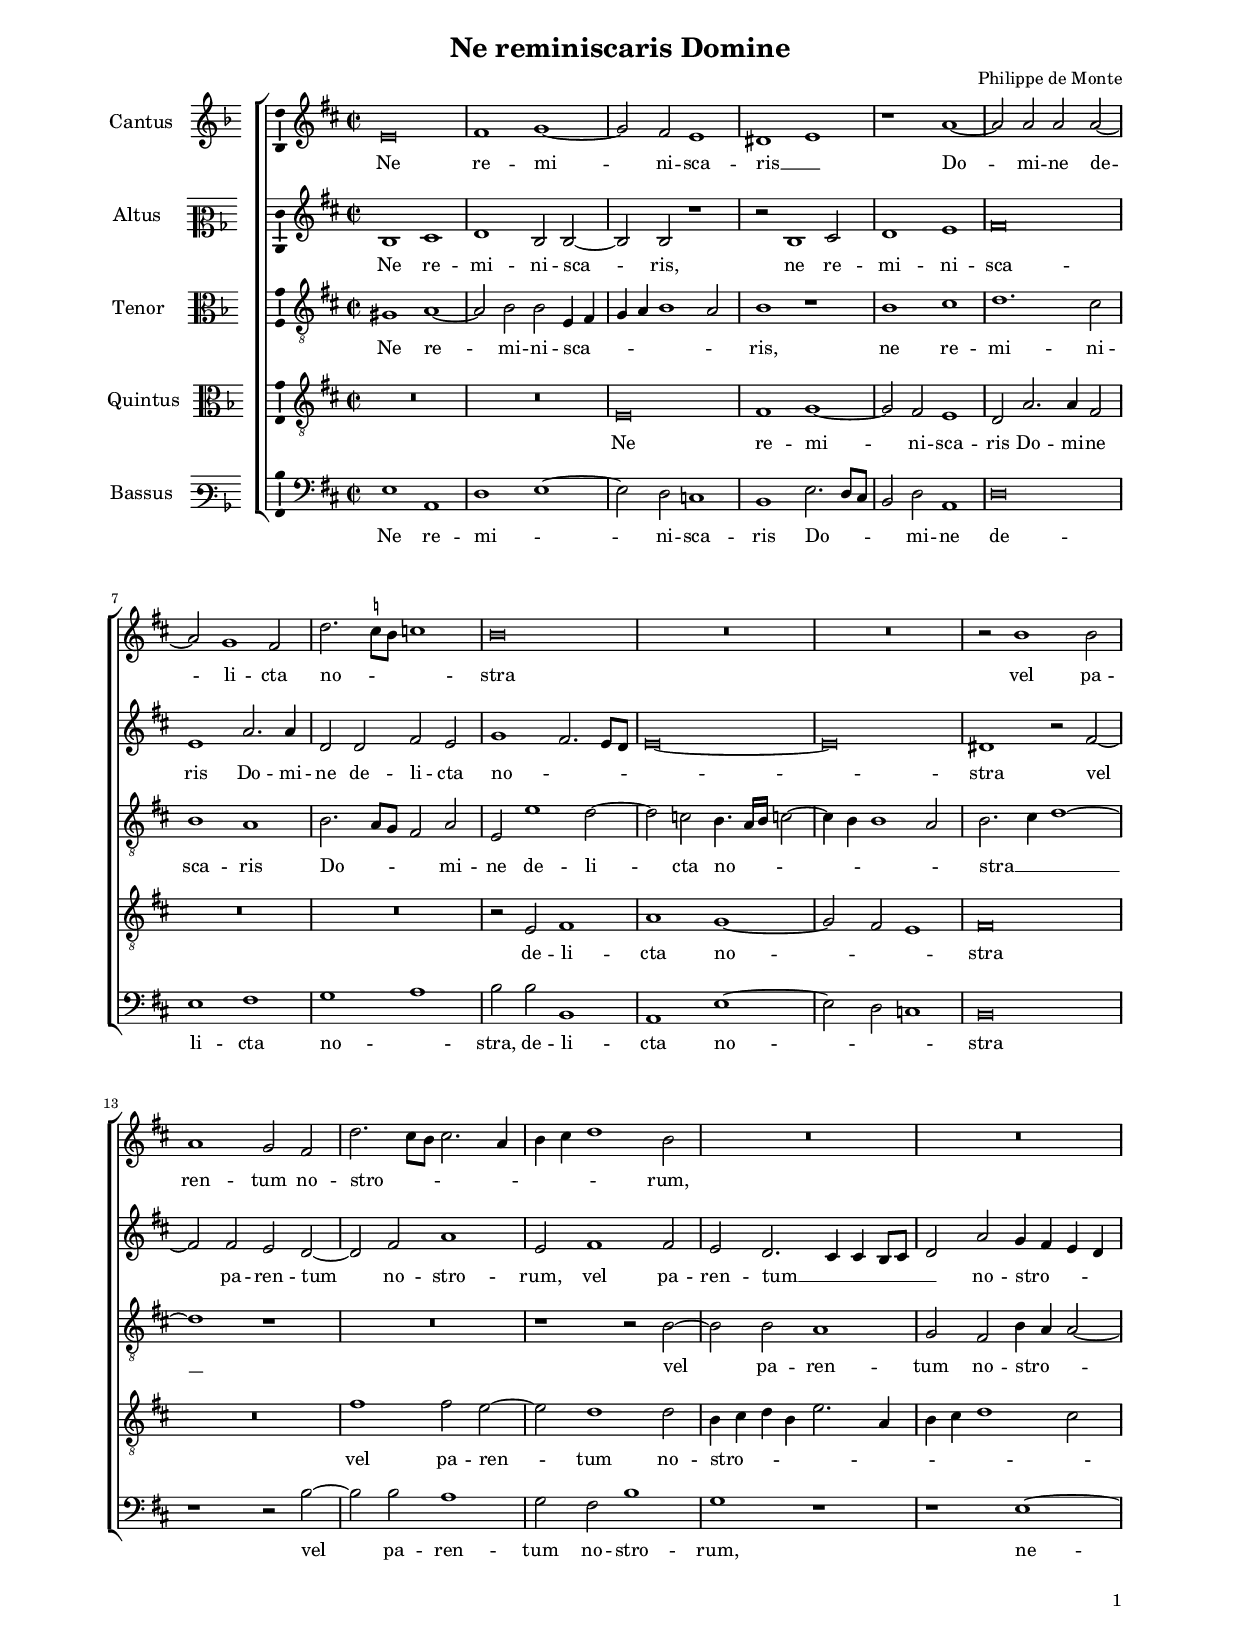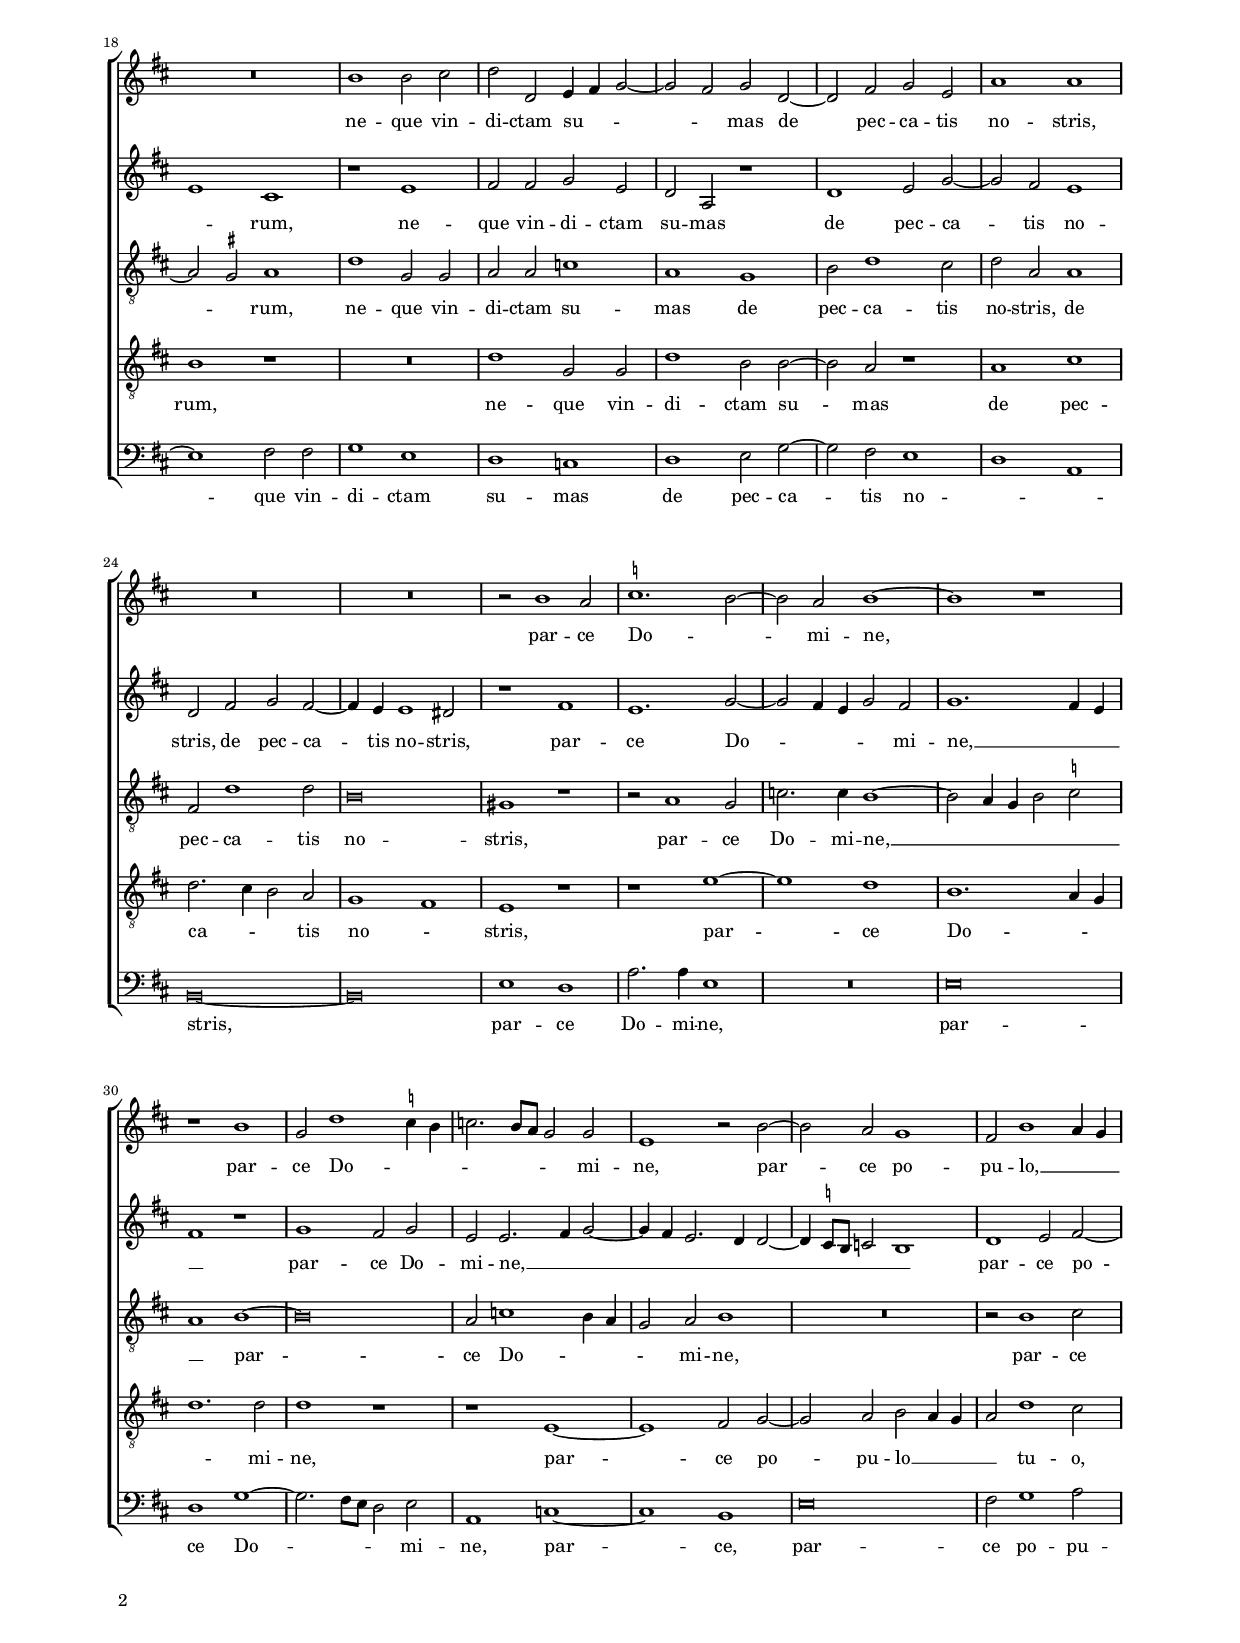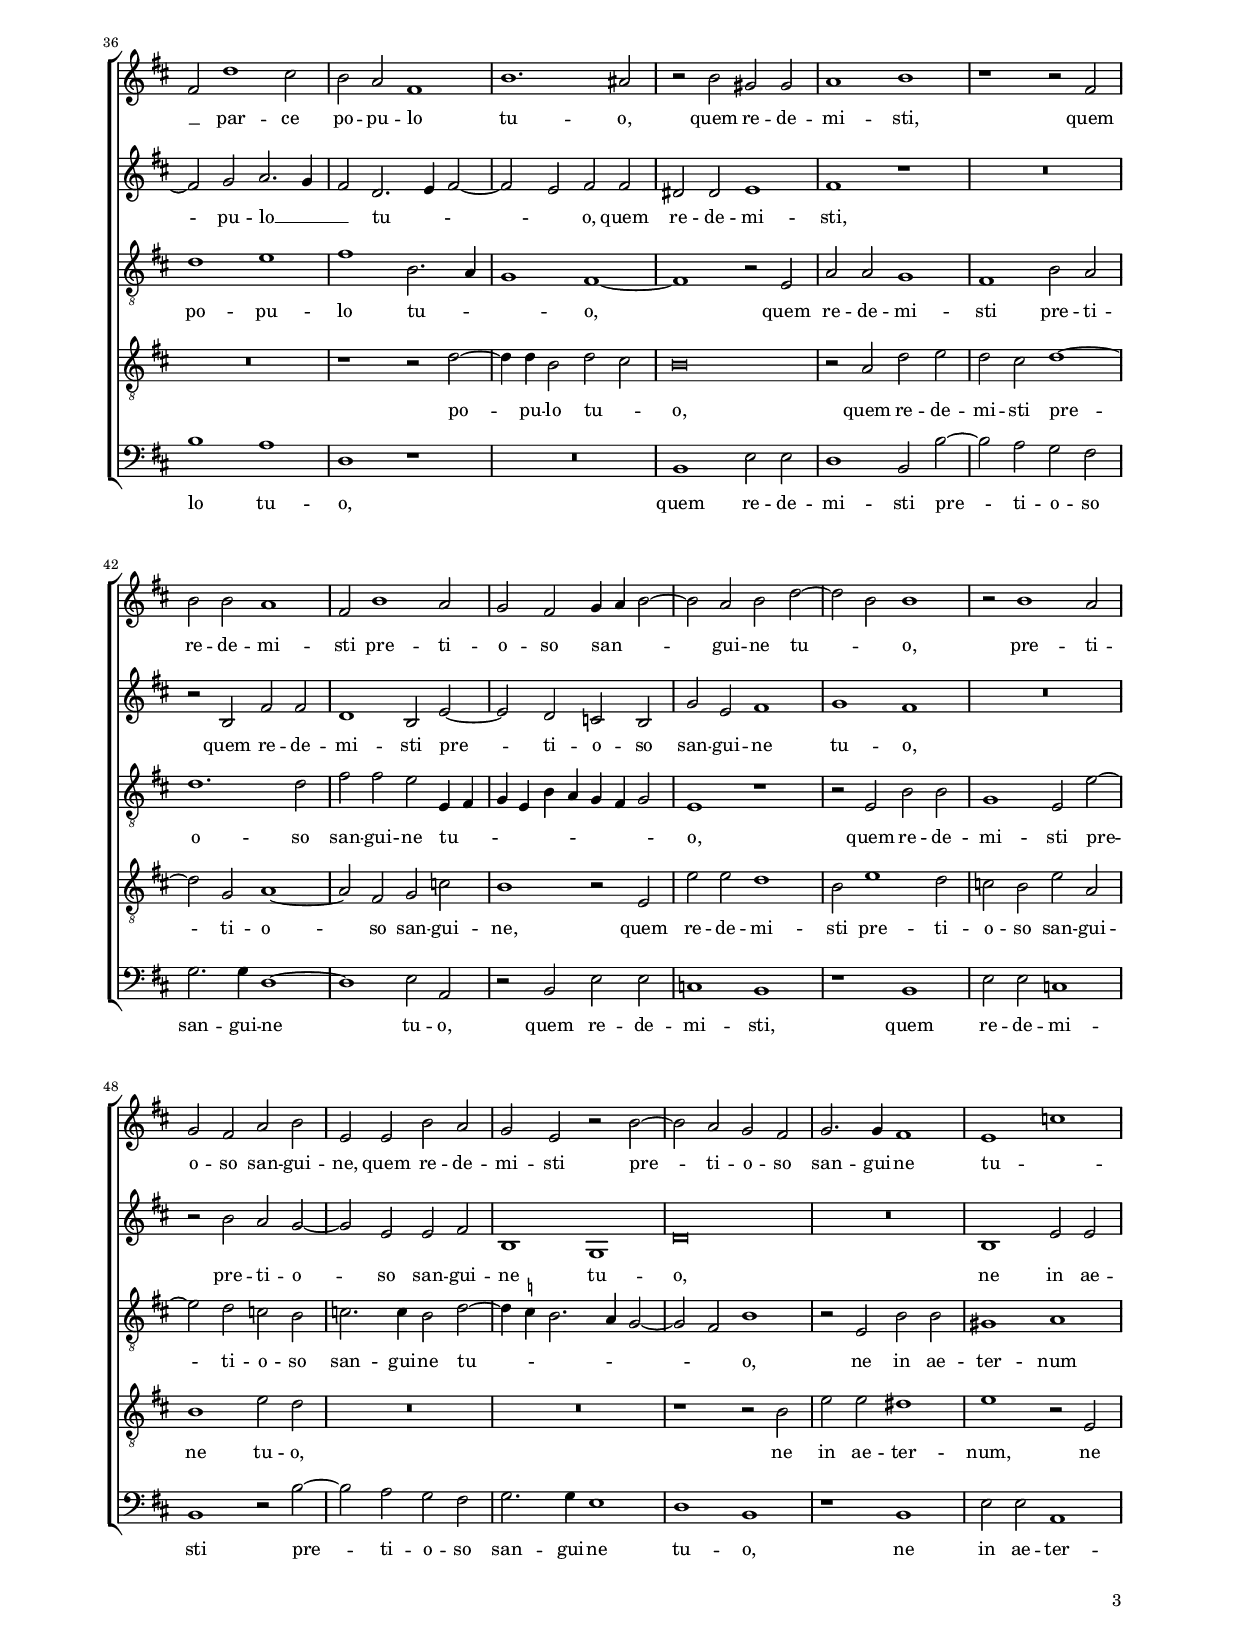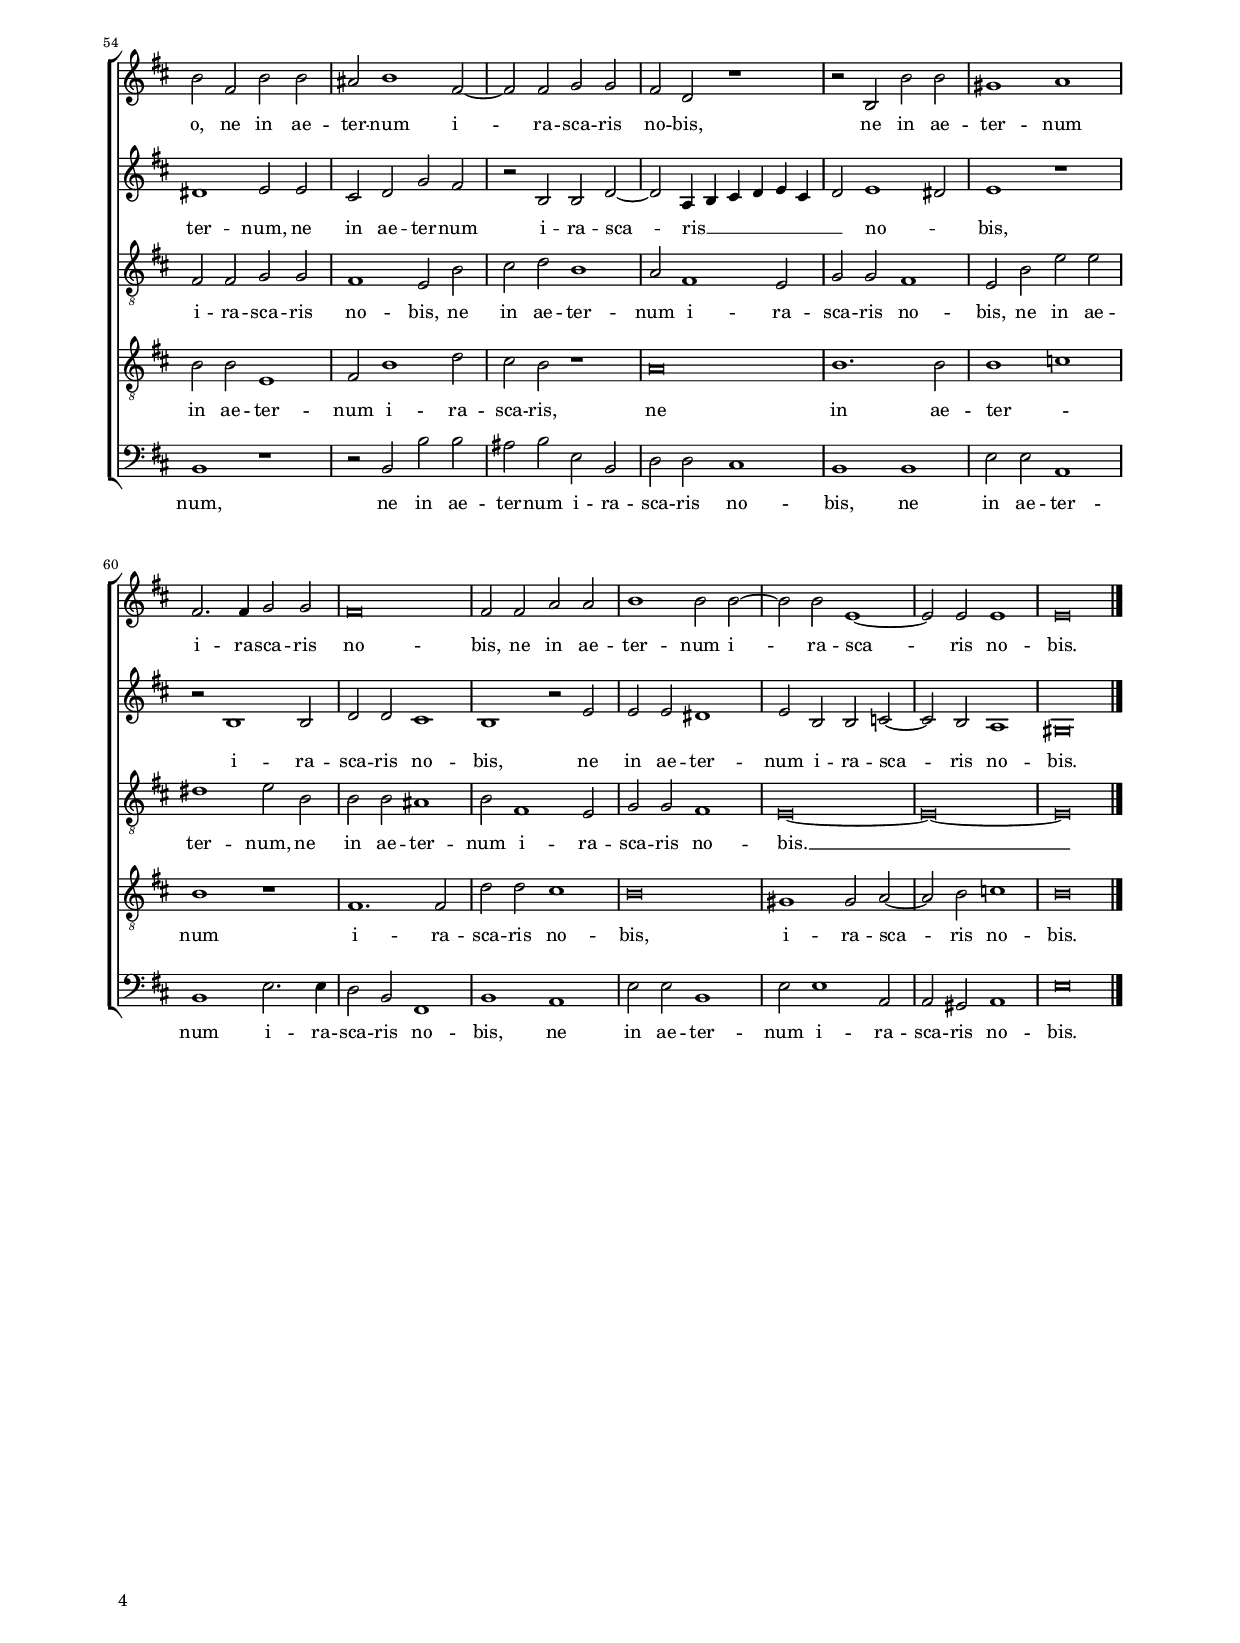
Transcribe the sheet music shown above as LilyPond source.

\header
{
  title="Ne reminiscaris Domine"
  composer="Philippe de Monte"
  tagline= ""
}

\version "2.22.0"
\language deutsch
#(set-global-staff-size 15)
% #(set-default-paper-size "letter")
#(ly:set-option 'point-and-click #f)




	ficta = { \once \set suggestAccidentals = ##t }

	forget = #(define-music-function (music) (ly:music?) #{
		\accidentalStyle forget
		$music
		\accidentalStyle default
		#})

   
    
\paper
	{
	top-margin = 1.8 \cm
	bottom-margin = 1.2 \cm
	left-margin = 2 \cm
	right-margin = 2 \cm
	ragged-bottom = ##f
	ragged-last-bottom = ##t
	print-page-number = ##f
	system-system-spacing = #'((basic-distance . 17) (minimum-distance . 14) (padding . 7) (strechability . 150))
    oddFooterMarkup=\markup   \fill-line { "" \fromproperty #'page:page-number-string }
    evenFooterMarkup=\markup  \fill-line { \fromproperty #'page:page-number-string "" }
    last-bottom-spacing = #'((basic-distance . 12) (minimum-distance . 7) (padding . 4))
%	systems-per-page = 3
    system-count = 11
%   page-count = 3
%	min-systems-per-page = 3
%	print-all-headers = ##t
%	print-first-page-number = ##t
%	first-page-number = 1
	}

	
global = {
    % \set Staff.autoBeaming = ##f
	\key f \major
	\time 2/2 \set Score.measureLength = #(ly:make-moment 2/1)
    \set Score.tempoHideNote = ##t
    \tempo 2 = 90
    \skip 1*2*66 \bar "|."
	}
    

incipitcantus = \markup { \score {
	{
	\set Staff.instrumentName = \markup { \fontsize #1 "Cantus" }
	\key f \major
	\clef violin
	s4 \bar ""
	}
	\layout  {
	raggedright = ##t
	indent = 1.6 \cm
	line-width = 2.2\cm
	\context { \Staff \remove Time_signature_engraver }
	\override Staff.Clef.Y-extent = #'(0 . 0)
	}} \hspace #1 }

      
incipitaltus = \markup { \score {
	{
	\set Staff.instrumentName = \markup { \fontsize #1 "Altus" }
	\key f \major
	\clef mezzosoprano
	s4 \bar ""
	}
	\layout  {
	raggedright = ##t
	indent = 1.6 \cm
	line-width = 2.2\cm
	\context { \Staff \remove Time_signature_engraver }
	\override Staff.Clef.Y-extent = #'(0 . 0)
	}} \hspace #1 }


incipittenor = \markup { \score {
	{
	\set Staff.instrumentName = \markup { \fontsize #1 "Tenor" }
	\key f \major
	\clef alto
	s4 \bar ""
	}
	\layout  {
	raggedright = ##t
	indent = 1.6 \cm
	line-width = 2.2\cm
	\context { \Staff \remove Time_signature_engraver }
	\override Staff.Clef.Y-extent = #'(0 . 0)
	}} \hspace #1 }
      
      
incipitquintus = \markup { \score {
	{
	\set Staff.instrumentName = \markup { \fontsize #1 "Quintus" }
	\key f \major
	\clef alto
	s4 \bar ""
	}
	\layout  {
	raggedright = ##t
	indent = 1.6 \cm
	line-width = 2.2\cm
	\context { \Staff \remove Time_signature_engraver }
	\override Staff.Clef.Y-extent = #'(0 . 0)
	}} \hspace #1 }
      
      
incipitbassus = \markup { \score {
	{
	\set Staff.instrumentName = \markup { \fontsize #1 "Bassus" }
	\key f \major
	\clef varbaritone
	s4 \bar ""
	}
	\layout  {
	raggedright = ##t
	indent = 1.6 \cm
	line-width = 2.2\cm
	\context { \Staff \remove Time_signature_engraver }
	\override Staff.Clef.Y-extent = #'(0 . 0)
	}} \hspace #1 }


cantus =  \relative c''
	{
	g\breve
	a1 b~
	b2 a g1
	fis1 g
%5
	r1 c~ |
	c2 c c c~ \break \noPageBreak
	c2 b1 a2
	f'2. \ficta es8 d es!1
	d\breve
%10
	R\breve |
	R\breve
	r2 d1 d2 \break \noPageBreak
	c1 b2 a
	f'2. e8 d e2. c4
%15
	d4 e f1 d2 |
	R\breve
	R\breve \pageBreak
	R\breve
	d1 d2 e
%20
	f2 f, g4 a b2~ |
	b2 a b f~
	f2 a b g
	c1 c \break \noPageBreak
	R\breve 
%25
	R\breve |
	r2 d1 c2
	\ficta es1. d2~
	d2 c d1~
	d1 r \break \noPageBreak
%30
	r1 d | 
	b2 f'1 \ficta es4 d
	es2. d8 c b2 b
	g1 r2 d'~
	d2 c b1
%35
	a2 d1 c4 b | \pageBreak
	a2 f'1 e2
	d2 c a1
	d1. cis2
	r2 d h h
%40
	c1 d |
	r1 r2 a \break \noPageBreak
	d2 d c1
	a2 d1 c2
	b2 a b4 c d2~
%45
	d2 c d f~ |
	f2 d d1
	r2 d1 c2 \break \noPageBreak
	b2 a c d
	g,2 g d' c
%50
	b2 g r d'~ |
	d2 c b a
	b2. b4 a1
	g1 es' \pageBreak
	d2 a d d
%55
	cis2 d1 a2~ |
	a2 a b b
	a2 f r1
	r2 d d' d
	h1 c \break
%60
	a2. a4 b2 b |
	a\breve
	a2 a c c
	d1 d2 d~
	d2 d g,1~
%65
	g2 g g1 |
	g\breve |
	}


altus =  \relative c'
	{
	d1 e
	f1 d2 d~
	d2 d r1
	r2 d1 e2
%5
	f1 g |
	a\breve
	g1 c2. c4
	f,2 f a g
	b1 a2. g8 f
%10
	g\breve~ |
	g\breve
	fis1 r2 a~
	a2 a g f~
	f2 a c1
%15
	g2 a1 a2 |
	g2 f2. e4 e d8 e
	f2 c' b4 a g f
	g1 e
	r1 g
%20
	a2 a b g |
	f2 c r1
	f1 g2 b~
	b2 a g1
	f2 a b a~
%25
	a4 g g1 fis2 |
	r1 a
	g1. b2~
	b2 a4 g b2 a
	b1. a4 g
%30
	a1 r |
	b1 a2 b
	g2 g2. a4 b2~
	b4 a g2. f4 f2~
	f4 \ficta es8 d es!2 d1
%35
	f1 g2 a~ |
	a2 b c2. b4
	a2 f2. g4 a2~
	a2 g a a
	fis2 fis g1
%40
	a1 r |
	R\breve
	r2 d, a' a
	f1 d2 g~
	g2 f es d
%45
	b'2 g a1 |
	b1 a
	R\breve
	r2 d c b~
	b2 g g a
%50
	d,1 b |
	f'\breve
	R\breve
	d1 g2 g
	fis1 g2 g
%55
	e2 f b a |
	r2 d, d f~
	f2 c4 d e f g e
	f2 g1 fis2
	g1 r
%60
	r2 d1 d2 |
	f2 f e1
	d1 r2 g
	g2 g fis1
	g2 d d es~
%65
	es2 d c1 |
	h\breve |
	}


tenor =  \relative c'
	{
	h1 c~
	c2 d d g,4 a
	b4 c d1 c2
	d1 r
%5
	d1 e |
	f1. e2
	d1 c
	d2. c8 b a2 c
	g2 g'1 f2~
%10
	f2 es d4. c16 d es!2~ |
	es4 d d1 c2
	d2. e4 f1~
	f1 r
	R\breve
%15
	r1 r2 d~ |
	d2 d c1
	b2 a d4 c c2~
	c2 \ficta h c1
	f1 b,2 b
%20
	c2 c es1 |
	c1 b
	d2 f1 e2
	f2 c c1
	a2 f'1 f2
%25
	d\breve |
	h1 r
	r2 c1 b2
	es2. es4 d1~
	d2 c4 b d2 \ficta es
%30
	c1 d~ |
	d\breve
	c2 es1 d4 c
	b2 c d1
	R\breve
%35
	r2 d1 e2 |
	f1 g
	a1 d,2. c4
	b1 a~
	a1 r2 g
%40
	c2 c b1 |
	a1 d2 c
	f1. f2
	a2 a g g,4 a
	b4 g d' c b a b2
%45
	g1 r |
	r2 g d' d
	b1 g2 g'~
	g2 f es d
	es2. es4 d2 f~
%50
	f4 \ficta es d2. c4 b2~ |
	b2 a d1
	r2 g, d' d
	h1 c
	a2 a b b
%55
	a1 g2 d' |
	e2 f d1
	c2 a1 g2
	b2 b a1
	g2 d' g g
%60
	fis1 g2 d |
	d2 d cis1
	d2 a1 g2
	b2 b a1
	g\breve~
%65
	g\breve~ |
	g\breve |
	}


quintus  =  \relative c'
	{
	R\breve
	R\breve
	g\breve
	a1 b~
%5
	b2 a g1 |
	f2 c'2. c4 a2
	R\breve
	R\breve
	r2 g a1
%10
	c1 b~ |
	b2 a g1
	a\breve
	R\breve
	a'1 a2 g~
%15
	g2 f1 f2 |
	d4 e f d g2. c,4
	d4 e f1 e2
	d1 r
	R\breve
%20
	f1 b,2 b |
	f'1 d2 d~
	d2 c r1
	c1 e
	f2. e4 d2 c
%25
	b1 a |
	g1 r
	r1 g'~
	g1 f
	d1. c4 b
%30
	f'1. f2 |
	f1 r
	r1 g,~
	g1 a2 b~
	b2 c d c4 b
%35
	c2 f1 e2 |
	R\breve
	r1 r2 f~
	f4 f d2 f e
	d\breve
%40
	r2 c f g |
	f2 e f1~
	f2 b, c1~
	c2 a b es
	d1 r2 g,
%45
	g'2 g f1 |
	d2 g1 f2
	es2 d g c,
	d1 g2 f
	R\breve
%50
	R\breve |
	r1 r2 d
	g2 g fis1
	g1 r2 g,
	d'2 d g,1
%55
	a2 d1 f2 |
	e2 d r1
	c\breve
	d1. d2
	d1 es
%60
	d1 r |
	a1. a2
	f'2 f e1
	d\breve
	h1 h2 c~
%65
	c2 d es1 |
	d\breve |
	}


bassus  =  \relative c
	{
	g'1 c,
	f1 g~
	g2 f es1
	d1 g2. f8 e
%5
	d2 f c1 |
	f\breve
	g1 a
	b1 c
	d2 d d,1
%10
	c1 g'~ |
	g2 f es1
	d\breve
	r1 r2 d'~
	d2 d c1
%15
	b2 a d1 |
	b1 r
	r1 g~
	g1 a2 a
	b1 g
%20
	f1 es |
	f1 g2 b~
	b2 a g1
	f1 c
	d\breve~
%25
	d\breve |
	g1 f
	c'2. c4 g1
	R\breve
	g\breve
%30
	f1 b~ |
	b2. a8 g f2 g
	c,1 es~
	es1 d
	g\breve
%35
	a2 b1 c2 |
	d1 c
	f,1 r
	R\breve
	d1 g2 g
%40
	f1 d2 d'~ |
	d2 c b a
	b2. b4 f1~
	f1 g2 c,
	r2 d g g
%45
	es1 d |
	r1 d
	g2 g es1
	d1 r2 d'~
	d2 c b a
%50
	b2. b4 g1 |
	f1 d
	r1 d
	g2 g c,1
	d1 r
%55
	r2 d d' d |
	cis2 d g, d
	f2 f e1
	d1 d
	g2 g c,1
%60
	d1 g2. g4 |
	f2 d a1
	d1 c
	g'2 g d1
	g2 g1 c,2
%65
	c2 h c1 |
	g'\breve |
	}


lyricscantus = \lyricmode {
	Ne re -- mi -- ni -- sca -- ris __ _ Do -- mi -- ne de -- li -- cta no -- _ _ _ stra
    vel pa -- ren -- tum no -- stro -- _ _ _ _ _ _ _ rum,
    ne -- que vin -- di -- ctam su -- _ _ _ mas de pec -- ca -- tis no -- stris,
    par -- ce Do -- _ mi -- ne,
    par -- ce Do -- _ _ _ _ _ _ mi -- ne,
    par -- ce po -- pu -- lo, __ _ _ _
    par -- ce po -- pu -- lo tu -- o,
    quem re -- de -- mi -- sti,
    quem re -- de -- mi -- sti
    pre -- ti -- o -- so san -- _ _ gui -- ne tu -- _ o,
    pre -- ti -- o -- so san -- gui -- ne,
    quem re -- de -- mi -- sti pre -- ti -- o -- so san -- gui -- ne tu -- _ o,
    ne in ae -- ter -- num i -- ra -- sca -- ris no -- bis,
    ne in ae -- ter -- num i -- ra -- sca -- ris no -- bis,
    ne in ae -- ter -- num i -- ra -- sca -- ris no -- bis.
	}


lyricsaltus = \lyricmode {
	Ne re -- mi -- ni -- sca -- ris,
    ne re -- mi -- ni -- sca -- ris Do -- mi -- ne de -- li -- cta no -- _ _ _ _ stra
    vel pa -- ren -- tum no -- stro -- rum,
    vel pa -- ren -- tum __ _ _ _ _ _ no -- stro -- _ _ _ _ rum,
    ne -- que vin -- di -- ctam su -- mas de pec -- ca -- tis no -- stris,
    de pec -- ca -- tis no -- stris,
    par -- ce Do -- _ _ _ mi -- ne, __ _ _ _
    par -- ce Do -- mi -- ne, __ _ _ _ _ _ _ _ _ _ _
    par -- ce po -- pu -- lo __ _ _ tu -- _ _ _ o,
    quem re -- de -- mi -- sti,
    quem re -- de -- mi -- sti
    pre -- ti -- o -- so san -- gui -- ne tu -- o,
    pre -- ti -- o -- so san -- gui -- ne tu -- o,
    ne in ae -- ter -- num,
    ne in ae -- ter -- num i -- ra -- sca -- ris __ _ _ _ _ _ _ no -- _ bis,
    i -- ra -- sca -- ris no -- bis,
    ne in ae -- ter -- num i -- ra -- sca -- ris no -- bis.
	}


lyricstenor = \lyricmode {
	Ne re -- mi -- ni -- sca -- _ _ _ _ _ ris,
    ne re -- mi -- ni -- sca -- ris Do -- _ _ _ mi -- ne de -- li -- cta no -- _ _ _ _ _ _ stra __ _ _
    vel pa -- ren -- tum no -- stro -- _ _ _ rum,
    ne -- que vin -- di -- ctam su -- mas de pec -- ca -- tis no -- stris,
    de pec -- ca -- tis no -- stris,
    par -- ce Do -- mi -- ne, __ _ _ _ _ _ 
    par -- ce Do -- _ _ _ mi -- ne,
    par -- ce po -- pu -- lo tu -- _ _ o,
    quem re -- de -- mi -- sti
    pre -- ti -- o -- so san -- gui -- ne tu -- _ _ _ _ _ _ _ _ o,
    quem re -- de -- mi -- sti pre -- ti -- o -- so san -- gui -- ne tu -- _ _ _ _ _ o,
    ne in ae -- ter -- num i -- ra -- sca -- ris no -- bis,
    ne in ae -- ter -- num i -- ra -- sca -- ris no -- bis,
    ne in ae -- ter -- num,
    ne in ae -- ter -- num i -- ra -- sca -- ris no -- bis. __
	}


lyricsquintus = \lyricmode {
	Ne re -- mi -- ni -- sca -- ris Do -- mi -- ne de -- li -- cta no -- _ _ stra
    vel pa -- ren -- tum no -- stro -- _ _ _ _ _ _ _ _ _ rum,
    ne -- que vin -- di -- ctam su -- mas de pec -- ca -- _ _ tis no -- _ stris,
    par -- ce Do -- _ _ _ mi -- ne,
    par -- ce po -- pu -- lo __ _ _ _ tu -- o,
    po -- pu -- lo tu -- _ o,
    quem re -- de -- mi -- sti
    pre -- ti -- o -- so san -- gui -- ne,
    quem re -- de -- mi -- sti pre -- ti -- o -- so san -- gui -- ne tu -- o,
    ne in ae -- ter -- num,
    ne in ae -- ter -- num i -- ra -- sca -- ris,
    ne in ae -- ter -- _ num i -- ra -- sca -- ris no -- bis,
    i -- ra -- sca -- ris no -- bis.
	}


lyricsbassus = \lyricmode {
	Ne re -- mi -- _ ni -- sca -- ris Do -- _ _ _ mi -- ne de -- li -- cta no -- _ stra,
    de -- li -- cta no -- _ _ stra
    vel pa -- ren -- tum no -- stro -- rum,
    ne -- que vin -- di -- ctam su -- mas de pec -- ca -- tis no -- _ _ stris,
    par -- ce Do -- mi -- ne,
    par -- ce Do -- _ _ _ mi -- ne,
    par -- ce,
    par -- ce po -- pu -- lo tu -- o,
    quem re -- de -- mi -- sti
    pre -- ti -- o -- so san -- gui -- ne tu -- o,
    quem re -- de -- mi -- sti,
    quem re -- de -- mi -- sti pre -- ti -- o -- so san -- gui -- ne tu -- o,
    ne in ae -- ter -- num,
    ne in ae -- ter -- num i -- ra -- sca -- ris no -- bis,
    ne in ae -- ter -- num i -- ra -- sca -- ris no -- bis,
    ne in ae -- ter -- num i -- ra -- sca -- ris no -- bis.
	}


\score
{  
    \transpose f d {
	\new ChoirStaff \with { \override StaffGrouper.staff-staff-spacing.basic-distance = #12 }
	<<

	\new Staff << \global
	\new Voice="v1" {
		\set Staff.instrumentName=\incipitcantus
%		\set Staff.instrumentName= "S"
		\set Staff.midiInstrument = "reed organ"
		\clef violin
		\cantus }
	\new Lyrics \lyricsto "v1" {\lyricscantus }
	>>


	\new Staff << \global
	\new Voice="v2" {
		\set Staff.instrumentName=\incipitaltus
%		\set Staff.instrumentName= "A"
		\set Staff.midiInstrument = "reed organ"
		\clef violin % "G_8"
		\altus}
	\new Lyrics \lyricsto "v2" {\lyricsaltus }
	>>


	\new Staff << \global
	\new Voice="v3" {
		\set Staff.instrumentName=\incipittenor
%		\set Staff.instrumentName= "T"
		\set Staff.midiInstrument = "reed organ"
		\clef "G_8"
		\tenor }
	\new Lyrics \lyricsto "v3" {\lyricstenor }
	>>


	\new Staff << \global
	\new Voice="v5" {
		\set Staff.instrumentName=\incipitquintus
%		\set Staff.instrumentName= "Q"
		\set Staff.midiInstrument = "reed organ"
		\clef "G_8"
		\quintus}
	\new Lyrics \lyricsto "v5" {\lyricsquintus }
	>>


	\new Staff << \global
	\new Voice="v4" {
		\set Staff.instrumentName=\incipitbassus
%		\set Staff.instrumentName= "B"
		\set Staff.midiInstrument = "reed organ"
		\clef bass 
		\bassus }
	\new Lyrics \lyricsto "v4" {\lyricsbassus}
	>>

	>>
	} % transpose

	\layout
	{
	indent = 2.5\cm
	\context { \Lyrics \override VerticalAxisGroup.nonstaff-relatedstaff-spacing.padding = #1.4 }
%	\context { \Lyrics \override LyricText.font-size = #1 }
	\context { \Staff \override TimeSignature.break-visibility = #end-of-line-invisible }
	\context { \Staff \consists "Ambitus_engraver" }
	\context { \Score \override BarNumber.padding = #2 }
	\context { \Voice \override NoteHead.style = #'baroque }
	}

\midi
	{
    	
	}

}


% EOF
